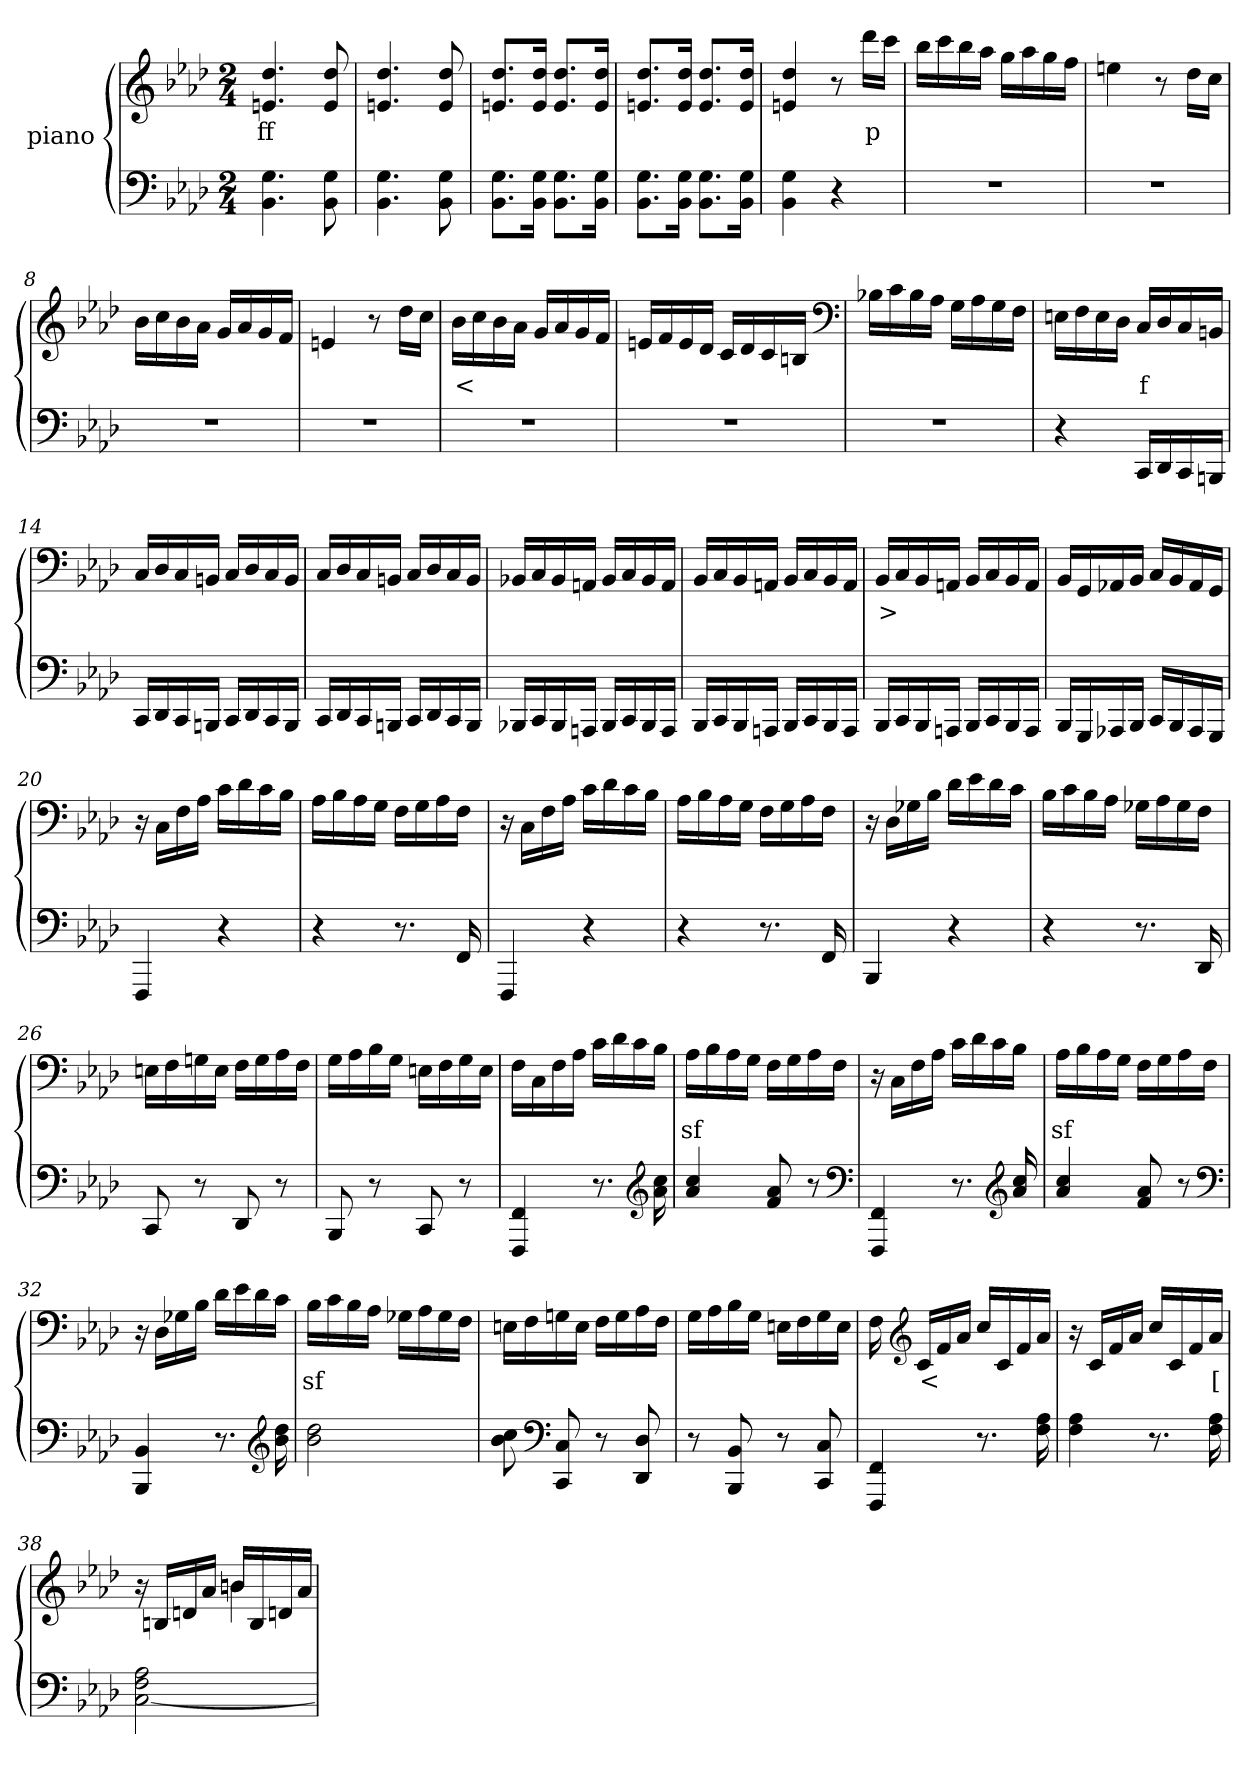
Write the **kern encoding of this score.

**kern	**kern	**text
*part2	*part1	*part1
*staff2	*staff1	*staff1
*	*I"piano	*
*clefF4	*clefG2	*
*k[b-e-a-d-]	*k[b-e-a-d-]	*
*f:	*f:	*
*M2/4	*M2/4	*
=1	=1	=1
4.BB- 4.G	4.en 4.dd-	ff
8BB- 8G	8e 8dd-	.
=2	=2	=2
4.BB- 4.G	4.en 4.dd-	.
8BB- 8G	8e 8dd-	.
=3	=3	=3
8.BB- 8.GL	8.en 8.dd-L	.
16BB- 16GJk	16e 16dd-Jk	.
8.BB- 8.GL	8.e 8.dd-L	.
16BB- 16GJk	16e 16dd-Jk	.
=4	=4	=4
8.BB- 8.GL	8.en 8.dd-L	.
16BB- 16GJk	16e 16dd-Jk	.
8.BB- 8.GL	8.e 8.dd-L	.
16BB- 16GJk	16e 16dd-Jk	.
=5	=5	=5
4BB- 4G	4en 4dd-	.
4r	8r	.
.	16ddd-LL	p
.	16cccJJ	.
=6	=6	=6
2r	16bb-LL	.
.	16ccc	.
.	16bb-	.
.	16aa-JJ	.
.	16ggLL	.
.	16aa-	.
.	16gg	.
.	16ffJJ	.
=7	=7	=7
2r	4een	.
.	8r	.
.	16dd-LL	.
.	16ccJJ	.
=8	=8	=8
2r	16b-LL	.
.	16cc	.
.	16b-	.
.	16a-JJ	.
.	16gLL	.
.	16a-	.
.	16g	.
.	16fJJ	.
=9	=9	=9
2r	4en	.
.	8r	.
.	16dd-LL	.
.	16ccJJ	.
=10	=10	=10
2r	16b-LL	<
.	16cc	.
.	16b-	.
.	16a-JJ	.
.	16gLL	.
.	16a-	.
.	16g	.
.	16fJJ	.
=11	=11	=11
2r	16enLL	.
.	16f	.
.	16e	.
.	16d-JJ	.
.	16cLL	.
.	16d-	.
.	16c	.
.	16BnJJ	.
*	*clefF4	*
=12	=12	=12
2r	16B-XLL	.
.	16c	.
.	16B-	.
.	16A-JJ	.
.	16GLL	.
.	16A-	.
.	16G	.
.	16FJJ	.
=13	=13	=13
4r	16EnLL	.
.	16F	.
.	16E	.
.	16D-JJ	.
16CCLL	16CLL	f
16DD-	16D-	.
16CC	16C	.
16BBBnJJ	16BBnJJ	.
=14	=14	=14
16CCLL	16CLL	.
16DD-	16D-	.
16CC	16C	.
16BBBnJJ	16BBnJJ	.
16CCLL	16CLL	.
16DD-	16D-	.
16CC	16C	.
16BBBJJ	16BBJJ	.
=15	=15	=15
16CCLL	16CLL	.
16DD-	16D-	.
16CC	16C	.
16BBBnJJ	16BBnJJ	.
16CCLL	16CLL	.
16DD-	16D-	.
16CC	16C	.
16BBBJJ	16BBJJ	.
=16	=16	=16
16BBB-XLL	16BB-XLL	.
16CC	16C	.
16BBB-	16BB-	.
16AAAnJJ	16AAnJJ	.
16BBB-LL	16BB-LL	.
16CC	16C	.
16BBB-	16BB-	.
16AAAJJ	16AAJJ	.
=17	=17	=17
16BBB-LL	16BB-LL	.
16CC	16C	.
16BBB-	16BB-	.
16AAAnJJ	16AAnJJ	.
16BBB-LL	16BB-LL	.
16CC	16C	.
16BBB-	16BB-	.
16AAAJJ	16AAJJ	.
=18	=18	=18
16BBB-LL	16BB-LL	>
16CC	16C	.
16BBB-	16BB-	.
16AAAnJJ	16AAnJJ	.
16BBB-LL	16BB-LL	.
16CC	16C	.
16BBB-	16BB-	.
16AAAJJ	16AAJJ	.
=19	=19	=19
16BBB-LL	16BB-LL	.
16GGG	16GG	.
16AAA-X	16AA-X	.
16BBB-JJ	16BB-JJ	.
16CCLL	16CLL	.
16BBB-	16BB-	.
16AAA-	16AA-	.
16GGGJJ	16GGJJ	.
=20	=20	=20
4FFF	16r	pp
.	16CLL	.
.	16F	.
.	16A-JJ	.
4r	16cLL	.
.	16d-	.
.	16c	.
.	16B-JJ	.
=21	=21	=21
4r	16A-LL	.
.	16B-	.
.	16A-	.
.	16GJJ	.
8.r	16FLL	.
.	16G	.
.	16A-	.
16FF	16FJJ	.
=22	=22	=22
4FFF	16r	.
.	16CLL	.
.	16F	.
.	16A-JJ	.
4r	16cLL	.
.	16d-	.
.	16c	.
.	16B-JJ	.
=23	=23	=23
4r	16A-LL	.
.	16B-	.
.	16A-	.
.	16GJJ	.
8.r	16FLL	.
.	16G	.
.	16A-	.
16FF	16FJJ	.
=24	=24	=24
4BBB-	16r	.
.	16D-LL	.
.	16G-X	.
.	16B-JJ	.
4r	16d-LL	.
.	16e-	.
.	16d-	.
.	16cJJ	.
=25	=25	=25
4r	16B-LL	.
.	16c	.
.	16B-	.
.	16A-JJ	.
8.r	16G-XLL	.
.	16A-	.
.	16G-	.
16DD-	16FJJ	.
=26	=26	=26
8CC	16EnLL	.
.	16F	.
8r	16Gn	.
.	16EJJ	.
8DD-	16FLL	.
.	16G	.
8r	16A-	.
.	16FJJ	.
=27	=27	=27
8BBB-	16GLL	.
.	16A-	.
8r	16B-	.
.	16GJJ	.
8CC	16EnLL	.
.	16F	.
8r	16G	.
.	16EJJ	.
=28	=28	=28
4FFF 4FF	16FLL	.
.	16C	.
.	16F	.
.	16A-JJ	.
8.r	16cLL	.
.	16d-	.
.	16c	.
*clefG2	*	*
16a- 16cc	16B-JJ	.
=29	=29	=29
4a-/ 4cc/	16A-LL	sf
.	16B-	.
.	16A-	.
.	16GJJ	.
8f 8a-	16FLL	.
.	16G	.
8r	16A-	.
.	16FJJ	.
*clefF4	*	*
=30	=30	=30
4FFF 4FF	16r	.
.	16CLL	.
.	16F	.
.	16A-JJ	.
8.r	16cLL	.
.	16d-	.
.	16c	.
*clefG2	*	*
16a-/ 16cc/	16B-JJ	.
=31	=31	=31
4a-/ 4cc/	16A-LL	sf
.	16B-	.
.	16A-	.
.	16GJJ	.
8f 8a-	16FLL	.
.	16G	.
8r	16A-	.
.	16FJJ	.
*clefF4	*	*
=32	=32	=32
4BBB- 4BB-	16r	.
.	16D-LL	.
.	16G-X	.
.	16B-JJ	.
8.r	16d-LL	.
.	16e-	.
.	16d-	.
*clefG2	*	*
16b- 16dd-	16cJJ	.
=33	=33	=33
2b- 2dd-	16B-LL	sf
.	16c	.
.	16B-	.
.	16A-JJ	.
.	16G-XLL	.
.	16A-	.
.	16G-	.
.	16FJJ	.
=34	=34	=34
8b- 8cc	16EnLL	.
.	16F	.
*clefF4	*	*
8CC 8C	16Gn	.
.	16EJJ	.
8r	16FLL	.
.	16G	.
8DD- 8D-	16A-	.
.	16FJJ	.
=35	=35	=35
8r	16GLL	.
.	16A-	.
8BBB- 8BB-	16B-	.
.	16GJJ	.
8r	16EnLL	.
.	16F	.
8CC 8C	16G	.
.	16EJJ	.
=36	=36	=36
4FFF 4FF	16F	.
*	*clefG2	*
.	16cLL	<
.	16f	.
.	16a-JJ	.
8.r	16ccLL	.
.	16c	.
.	16f	.
16F 16A-	16a-JJ	.
=37	=37	=37
4F 4A-	16r	.
.	16cLL	.
.	16f	.
.	16a-JJ	.
8.r	16ccLL	.
.	16c	.
.	16f	.
16F 16A-	16a-JJ	[
=38	=38	=38
*	*^	*
[2C 2F 2A-	4ryy	16r	.
.	.	16BnLL	.
.	.	16dn	.
.	.	16a-JJ	.
.	16bnLL	4bn	.
.	16B	.	.
.	16dn	.	.
.	16a-JJ	.	.
*	*v	*v	*
=	=	=
*-	*-	*-
